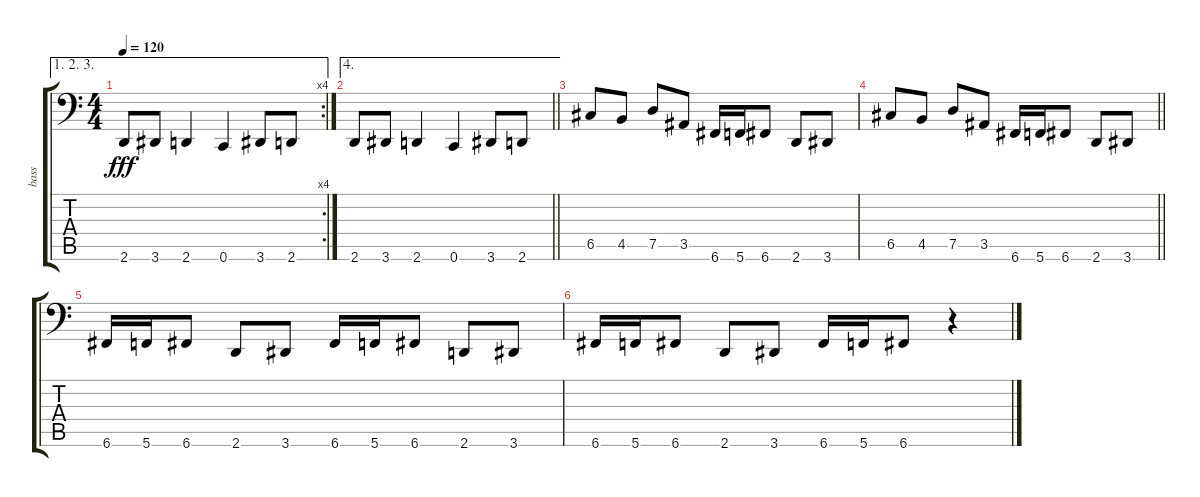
\track ("bass" "bass") {instrument electricbasspick}
\staff {score tabs}
\tuning (D3 A2 F2 C2 G1 C1) {hide}
\ae (1 2 3)
\rc 4
\ts (4 4)
\tempo 120
\clef f4
\ks c
2.6.8{dy fff} 3.6.8 2.6.4 0.6.4 3.6.8 2.6.8 |
\ae 4
\barLineRight lightlight
2.6.8 3.6.8 2.6.4 0.6.4 3.6.8 2.6.8 |
6.5.8 4.5.8 7.5.8 3.5.8 6.6.16 5.6.16 6.6.8 2.6.8 3.6.8 |
\barLineRight lightlight
6.5.8 4.5.8 7.5.8 3.5.8 6.6.16 5.6.16 6.6.8 2.6.8 3.6.8 |
6.6.16 5.6.16 6.6.8 2.6.8 3.6.8 6.6.16 5.6.16 6.6.8 2.6.8 3.6.8 |
6.6.16 5.6.16 6.6.8 2.6.8 3.6.8 6.6.16 5.6.16 6.6.8 r.4
